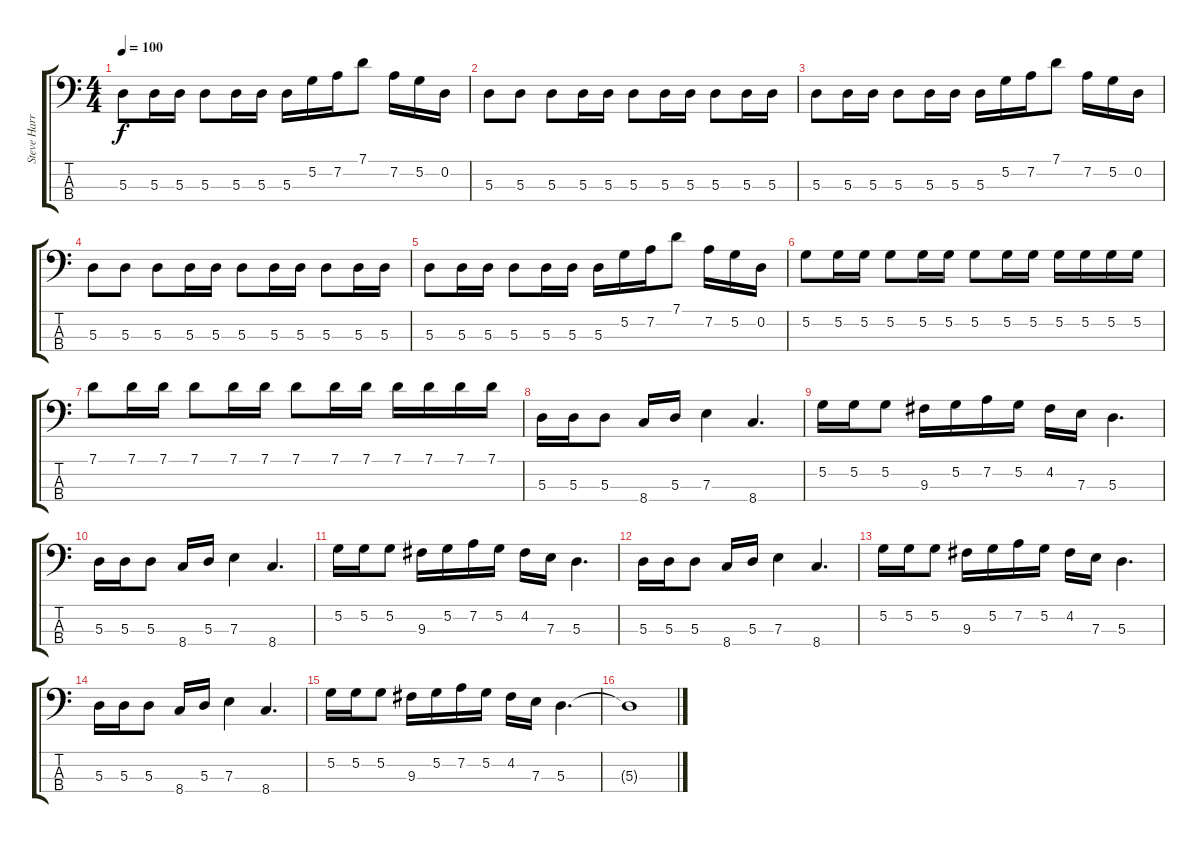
\track ("Steve Harris Bass Guitar" "Steve Harr") {instrument electricbassfinger}
\staff {score tabs}
\tuning (G2 D2 A1 E1) {hide}
\ts (4 4)
\tempo 100
\clef f4
\ks c
5.3.8{dy f} 5.3.16 5.3.16 5.3.8 5.3.16 5.3.16 5.3.16 5.2.16 7.2.16 7.1.8 7.2.16 5.2.16 0.2.16 |
5.3.8 5.3.8 5.3.8 5.3.16 5.3.16 5.3.8 5.3.16 5.3.16 5.3.8 5.3.16 5.3.16 |
5.3.8 5.3.16 5.3.16 5.3.8 5.3.16 5.3.16 5.3.16 5.2.16 7.2.16 7.1.8 7.2.16 5.2.16 0.2.16 |
5.3.8 5.3.8 5.3.8 5.3.16 5.3.16 5.3.8 5.3.16 5.3.16 5.3.8 5.3.16 5.3.16 |
5.3.8 5.3.16 5.3.16 5.3.8 5.3.16 5.3.16 5.3.16 5.2.16 7.2.16 7.1.8 7.2.16 5.2.16 0.2.16 |
5.2.8 5.2.16 5.2.16 5.2.8 5.2.16 5.2.16 5.2.8 5.2.16 5.2.16 5.2.16 5.2.16 5.2.16 5.2.16 |
7.1.8 7.1.16 7.1.16 7.1.8 7.1.16 7.1.16 7.1.8 7.1.16 7.1.16 7.1.16 7.1.16 7.1.16 7.1.16 |
5.3.16 5.3.16 5.3.8 8.4.16 5.3.16 7.3.4 8.4.4{d} |
5.2.16 5.2.16 5.2.8 9.3.16 5.2.16 7.2.16 5.2.16 4.2.16 7.3.16 5.3.4{d} |
5.3.16 5.3.16 5.3.8 8.4.16 5.3.16 7.3.4 8.4.4{d} |
5.2.16 5.2.16 5.2.8 9.3.16 5.2.16 7.2.16 5.2.16 4.2.16 7.3.16 5.3.4{d} |
5.3.16 5.3.16 5.3.8 8.4.16 5.3.16 7.3.4 8.4.4{d} |
5.2.16 5.2.16 5.2.8 9.3.16 5.2.16 7.2.16 5.2.16 4.2.16 7.3.16 5.3.4{d} |
5.3.16 5.3.16 5.3.8 8.4.16 5.3.16 7.3.4 8.4.4{d} |
5.2.16 5.2.16 5.2.8 9.3.16 5.2.16 7.2.16 5.2.16 4.2.16 7.3.16 5.3.4{d} |
5.3{t}.1
